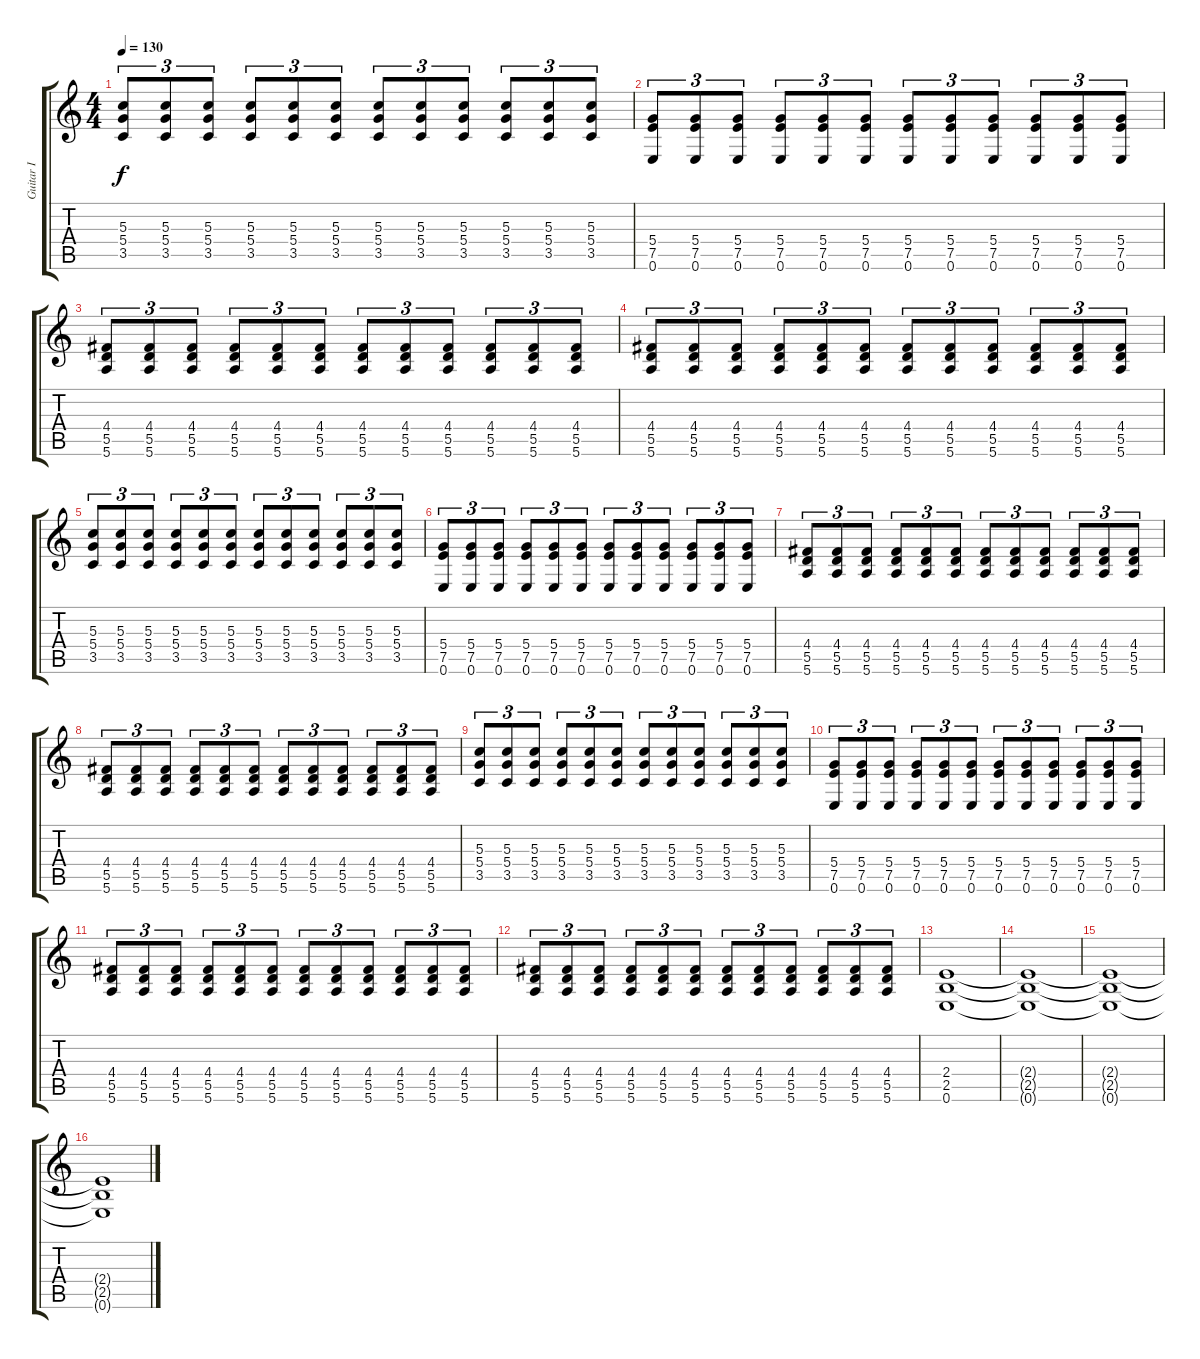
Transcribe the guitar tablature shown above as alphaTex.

\track ("Guitar I" "Guitar I") {instrument distortionguitar}
\staff {score tabs}
\tuning (E4 B3 G3 D3 A2 E2) {hide}
\ts (4 4)
\tempo 130
\clef g2
\ks c
(5.3 5.4 3.5).8{tu (3 2) dy f} (5.3 5.4 3.5).8{tu (3 2)} (5.3 5.4 3.5).8{tu (3 2)} (5.3 5.4 3.5).8{tu (3 2)} (5.3 5.4 3.5).8{tu (3 2)} (5.3 5.4 3.5).8{tu (3 2)} (5.3 5.4 3.5).8{tu (3 2)} (5.3 5.4 3.5).8{tu (3 2)} (5.3 5.4 3.5).8{tu (3 2)} (5.3 5.4 3.5).8{tu (3 2)} (5.3 5.4 3.5).8{tu (3 2)} (5.3 5.4 3.5).8{tu (3 2)} |
(5.4 7.5 0.6).8{tu (3 2)} (5.4 7.5 0.6).8{tu (3 2)} (5.4 7.5 0.6).8{tu (3 2)} (5.4 7.5 0.6).8{tu (3 2)} (5.4 7.5 0.6).8{tu (3 2)} (5.4 7.5 0.6).8{tu (3 2)} (5.4 7.5 0.6).8{tu (3 2)} (5.4 7.5 0.6).8{tu (3 2)} (5.4 7.5 0.6).8{tu (3 2)} (5.4 7.5 0.6).8{tu (3 2)} (5.4 7.5 0.6).8{tu (3 2)} (5.4 7.5 0.6).8{tu (3 2)} |
(4.4 5.5 5.6).8{tu (3 2)} (4.4 5.5 5.6).8{tu (3 2)} (4.4 5.5 5.6).8{tu (3 2)} (4.4 5.5 5.6).8{tu (3 2)} (4.4 5.5 5.6).8{tu (3 2)} (4.4 5.5 5.6).8{tu (3 2)} (4.4 5.5 5.6).8{tu (3 2)} (4.4 5.5 5.6).8{tu (3 2)} (4.4 5.5 5.6).8{tu (3 2)} (4.4 5.5 5.6).8{tu (3 2)} (4.4 5.5 5.6).8{tu (3 2)} (4.4 5.5 5.6).8{tu (3 2)} |
(4.4 5.5 5.6).8{tu (3 2)} (4.4 5.5 5.6).8{tu (3 2)} (4.4 5.5 5.6).8{tu (3 2)} (4.4 5.5 5.6).8{tu (3 2)} (4.4 5.5 5.6).8{tu (3 2)} (4.4 5.5 5.6).8{tu (3 2)} (4.4 5.5 5.6).8{tu (3 2)} (4.4 5.5 5.6).8{tu (3 2)} (4.4 5.5 5.6).8{tu (3 2)} (4.4 5.5 5.6).8{tu (3 2)} (4.4 5.5 5.6).8{tu (3 2)} (4.4 5.5 5.6).8{tu (3 2)} |
(5.3 5.4 3.5).8{tu (3 2)} (5.3 5.4 3.5).8{tu (3 2)} (5.3 5.4 3.5).8{tu (3 2)} (5.3 5.4 3.5).8{tu (3 2)} (5.3 5.4 3.5).8{tu (3 2)} (5.3 5.4 3.5).8{tu (3 2)} (5.3 5.4 3.5).8{tu (3 2)} (5.3 5.4 3.5).8{tu (3 2)} (5.3 5.4 3.5).8{tu (3 2)} (5.3 5.4 3.5).8{tu (3 2)} (5.3 5.4 3.5).8{tu (3 2)} (5.3 5.4 3.5).8{tu (3 2)} |
(5.4 7.5 0.6).8{tu (3 2)} (5.4 7.5 0.6).8{tu (3 2)} (5.4 7.5 0.6).8{tu (3 2)} (5.4 7.5 0.6).8{tu (3 2)} (5.4 7.5 0.6).8{tu (3 2)} (5.4 7.5 0.6).8{tu (3 2)} (5.4 7.5 0.6).8{tu (3 2)} (5.4 7.5 0.6).8{tu (3 2)} (5.4 7.5 0.6).8{tu (3 2)} (5.4 7.5 0.6).8{tu (3 2)} (5.4 7.5 0.6).8{tu (3 2)} (5.4 7.5 0.6).8{tu (3 2)} |
(4.4 5.5 5.6).8{tu (3 2)} (4.4 5.5 5.6).8{tu (3 2)} (4.4 5.5 5.6).8{tu (3 2)} (4.4 5.5 5.6).8{tu (3 2)} (4.4 5.5 5.6).8{tu (3 2)} (4.4 5.5 5.6).8{tu (3 2)} (4.4 5.5 5.6).8{tu (3 2)} (4.4 5.5 5.6).8{tu (3 2)} (4.4 5.5 5.6).8{tu (3 2)} (4.4 5.5 5.6).8{tu (3 2)} (4.4 5.5 5.6).8{tu (3 2)} (4.4 5.5 5.6).8{tu (3 2)} |
(4.4 5.5 5.6).8{tu (3 2)} (4.4 5.5 5.6).8{tu (3 2)} (4.4 5.5 5.6).8{tu (3 2)} (4.4 5.5 5.6).8{tu (3 2)} (4.4 5.5 5.6).8{tu (3 2)} (4.4 5.5 5.6).8{tu (3 2)} (4.4 5.5 5.6).8{tu (3 2)} (4.4 5.5 5.6).8{tu (3 2)} (4.4 5.5 5.6).8{tu (3 2)} (4.4 5.5 5.6).8{tu (3 2)} (4.4 5.5 5.6).8{tu (3 2)} (4.4 5.5 5.6).8{tu (3 2)} |
(5.3 5.4 3.5).8{tu (3 2)} (5.3 5.4 3.5).8{tu (3 2)} (5.3 5.4 3.5).8{tu (3 2)} (5.3 5.4 3.5).8{tu (3 2)} (5.3 5.4 3.5).8{tu (3 2)} (5.3 5.4 3.5).8{tu (3 2)} (5.3 5.4 3.5).8{tu (3 2)} (5.3 5.4 3.5).8{tu (3 2)} (5.3 5.4 3.5).8{tu (3 2)} (5.3 5.4 3.5).8{tu (3 2)} (5.3 5.4 3.5).8{tu (3 2)} (5.3 5.4 3.5).8{tu (3 2)} |
(5.4 7.5 0.6).8{tu (3 2)} (5.4 7.5 0.6).8{tu (3 2)} (5.4 7.5 0.6).8{tu (3 2)} (5.4 7.5 0.6).8{tu (3 2)} (5.4 7.5 0.6).8{tu (3 2)} (5.4 7.5 0.6).8{tu (3 2)} (5.4 7.5 0.6).8{tu (3 2)} (5.4 7.5 0.6).8{tu (3 2)} (5.4 7.5 0.6).8{tu (3 2)} (5.4 7.5 0.6).8{tu (3 2)} (5.4 7.5 0.6).8{tu (3 2)} (5.4 7.5 0.6).8{tu (3 2)} |
(4.4 5.5 5.6).8{tu (3 2)} (4.4 5.5 5.6).8{tu (3 2)} (4.4 5.5 5.6).8{tu (3 2)} (4.4 5.5 5.6).8{tu (3 2)} (4.4 5.5 5.6).8{tu (3 2)} (4.4 5.5 5.6).8{tu (3 2)} (4.4 5.5 5.6).8{tu (3 2)} (4.4 5.5 5.6).8{tu (3 2)} (4.4 5.5 5.6).8{tu (3 2)} (4.4 5.5 5.6).8{tu (3 2)} (4.4 5.5 5.6).8{tu (3 2)} (4.4 5.5 5.6).8{tu (3 2)} |
(4.4 5.5 5.6).8{tu (3 2)} (4.4 5.5 5.6).8{tu (3 2)} (4.4 5.5 5.6).8{tu (3 2)} (4.4 5.5 5.6).8{tu (3 2)} (4.4 5.5 5.6).8{tu (3 2)} (4.4 5.5 5.6).8{tu (3 2)} (4.4 5.5 5.6).8{tu (3 2)} (4.4 5.5 5.6).8{tu (3 2)} (4.4 5.5 5.6).8{tu (3 2)} (4.4 5.5 5.6).8{tu (3 2)} (4.4 5.5 5.6).8{tu (3 2)} (4.4 5.5 5.6).8{tu (3 2)} |
(2.4 2.5 0.6).1{volume 0} |
(2.4{t} 2.5{t} 0.6{t}).1 |
(2.4{t} 2.5{t} 0.6{t}).1 |
(2.4{t} 2.5{t} 0.6{t}).1
